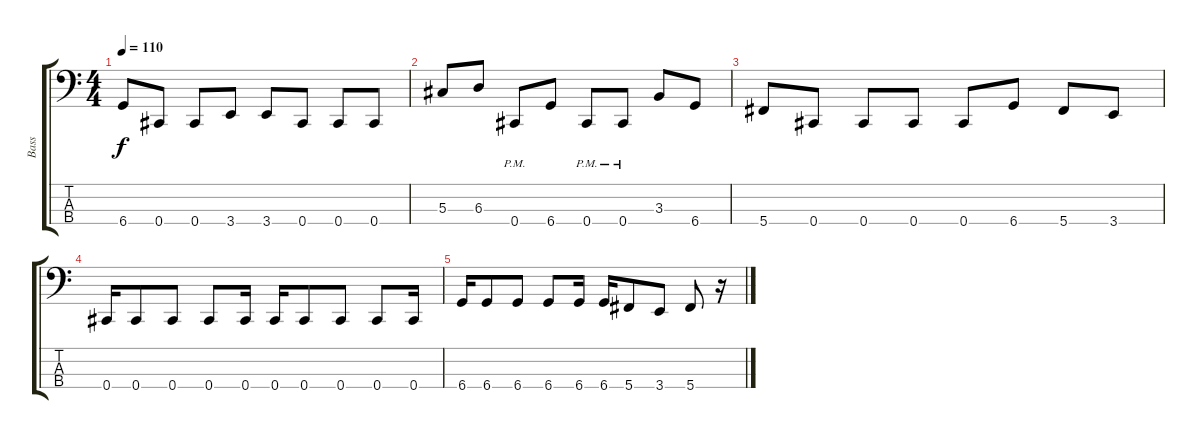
\track ("Bass" "Bass") {instrument electricbasspick}
\staff {score tabs}
\tuning (Gb2 Db2 Ab1 Db1) {hide}
\ts (4 4)
\tempo 110
\clef f4
\ks c
6.4.8{dy f} 0.4.8 0.4.8 3.4.8 3.4.8 0.4.8 0.4.8 0.4.8 |
5.3.8 6.3.8 0.4{pm}.8 6.4.8 0.4{pm}.8 0.4{pm}.8 3.3.8 6.4.8 |
5.4.8 0.4.8 0.4.8 0.4.8 0.4.8 6.4.8 5.4.8 3.4.8 |
0.4.16 0.4.8 0.4.8 0.4.8 0.4.16 0.4.16 0.4.8 0.4.8 0.4.8 0.4.16 |
6.4.16 6.4.8 6.4.8 6.4.8 6.4.16 6.4.16 5.4.8 3.4.8 5.4.8 r.16
